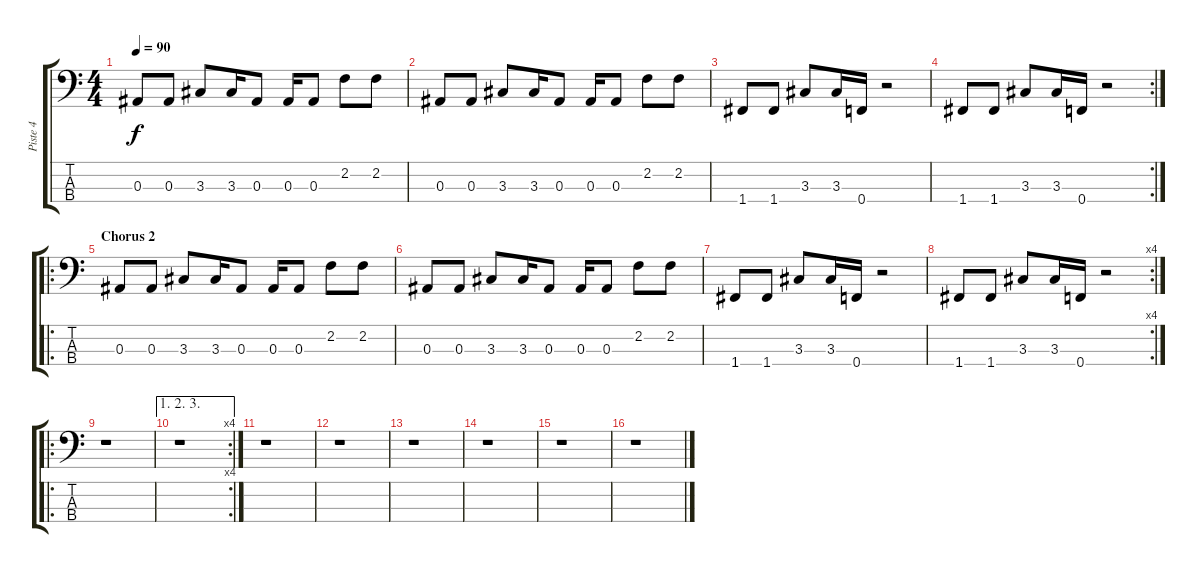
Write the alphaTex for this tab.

\track ("Piste 4" "Piste 4") {instrument electricbassfinger}
\staff {score tabs}
\tuning (Ab2 Eb2 Bb1 F1) {hide}
\ts (4 4)
\tempo 90
\clef f4
\ks c
0.3.8{dy f} 0.3.8 3.3.8 3.3.16 0.3.8 0.3.16 0.3.8 2.2.8 2.2.8 |
0.3.8 0.3.8 3.3.8 3.3.16 0.3.8 0.3.16 0.3.8 2.2.8 2.2.8 |
1.4.8 1.4.8 3.3.8 3.3.16 0.4.16 r.2 |
\rc 2
1.4.8 1.4.8 3.3.8 3.3.16 0.4.16 r.2 |
\ro
\section ("" "Chorus 2")
0.3.8 0.3.8 3.3.8 3.3.16 0.3.8 0.3.16 0.3.8 2.2.8 2.2.8 |
0.3.8 0.3.8 3.3.8 3.3.16 0.3.8 0.3.16 0.3.8 2.2.8 2.2.8 |
1.4.8 1.4.8 3.3.8 3.3.16 0.4.16 r.2 |
\rc 4
1.4.8 1.4.8 3.3.8 3.3.16 0.4.16 r.2 |
\ro
r.1 |
\ae (1 2 3)
\rc 4
r.1 |
r.1 |
r.1 |
r.1 |
r.1 |
r.1 |
r.1
